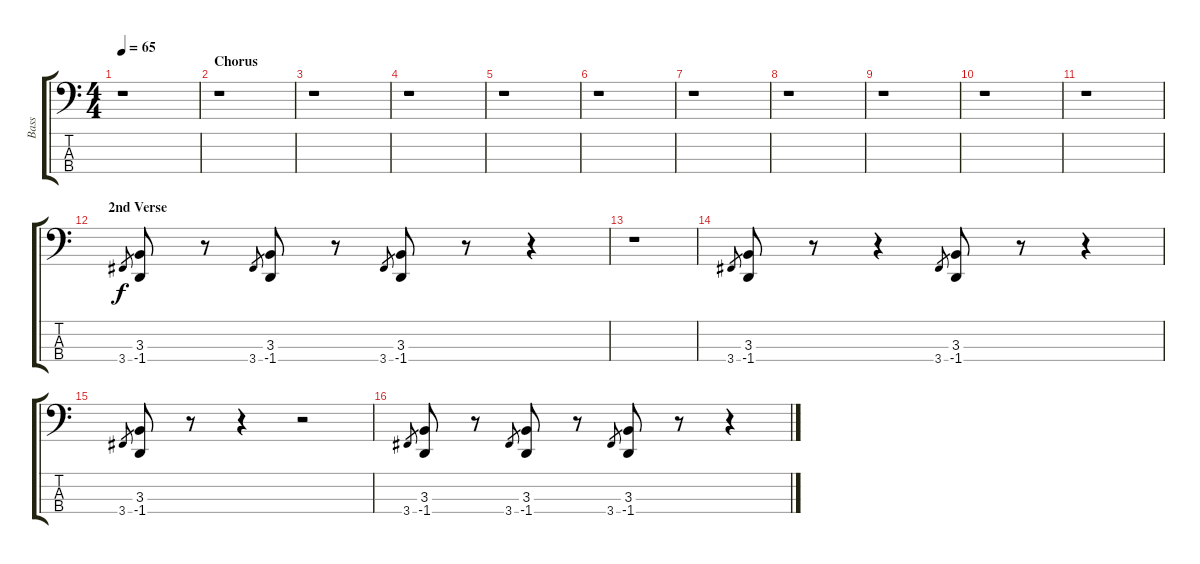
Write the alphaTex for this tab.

\track ("Bass" "Bass") {instrument fretlessbass}
\staff {score tabs}
\tuning (Gb2 Db2 Ab1 Eb1) {hide}
\ts (4 4)
\tempo 65
\clef f4
\ks c
r.1{dy f} |
\section ("" "Chorus")
r.1 |
r.1 |
r.1 |
r.1 |
r.1 |
r.1 |
r.1 |
r.1 |
r.1 |
r.1 |
\section ("" "2nd Verse")
3.4.8{gr} (3.3 -1.4).8 r.8 3.4.8{gr} (3.3 -1.4).8 r.8 3.4.8{gr} (3.3 -1.4).8 r.8 r.4 |
r.1 |
3.4.8{gr} (3.3 -1.4).8 r.8 r.4 3.4.8{gr} (3.3 -1.4).8 r.8 r.4 |
3.4.8{gr} (3.3 -1.4).8 r.8 r.4 r.2 |
3.4.8{gr} (3.3 -1.4).8 r.8 3.4.8{gr} (3.3 -1.4).8 r.8 3.4.8{gr} (3.3 -1.4).8 r.8 r.4
